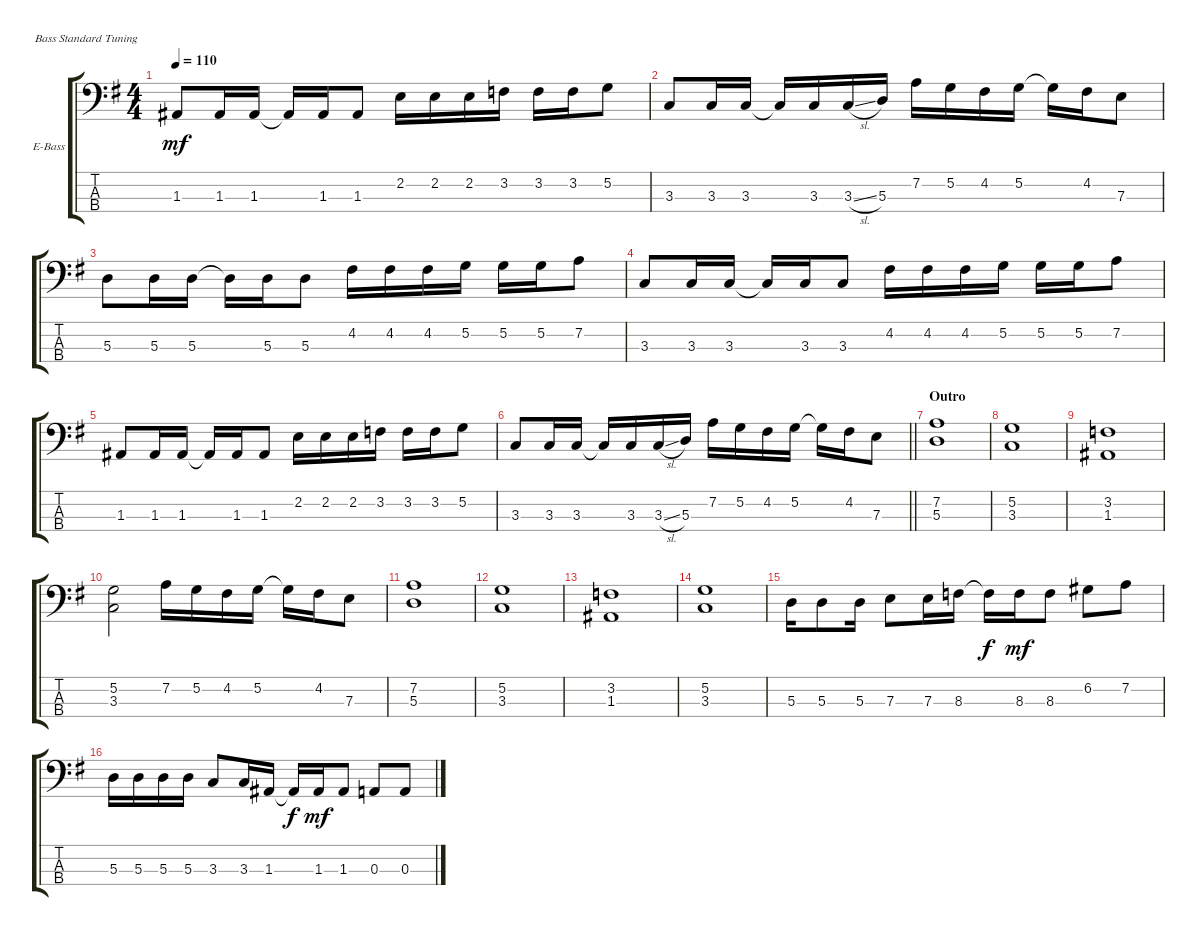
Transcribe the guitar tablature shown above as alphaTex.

\bracketExtendMode groupsimilarinstruments
\firstSystemTrackNameOrientation horizontal
\otherSystemsTrackNameOrientation horizontal
\track ("Бас" "E-Bass") {instrument electricbassfinger}
\staff {score tabs}
\tuning (G2 D2 A1 E1)
\ts (4 4)
\tempo 110
\clef f4
\ks eminor
1.3.8{dy mf} 1.3.16 1.3.16 1.3{t}.16 1.3.16 1.3.8 2.2.16 2.2.16 2.2.16 3.2.16 3.2.16 3.2.16 5.2.8 |
3.3.8 3.3.16 3.3.16 3.3{t}.16 3.3.16 3.3{sl}.16 5.3.16 7.2.16 5.2.16 4.2.16 5.2.16 5.2{t}.16 4.2.16 7.3.8 |
5.3.8 5.3.16 5.3.16 5.3{t}.16 5.3.16 5.3.8 4.2.16 4.2.16 4.2.16 5.2.16 5.2.16 5.2.16 7.2.8 |
3.3.8 3.3.16 3.3.16 3.3{t}.16 3.3.16 3.3.8 4.2.16 4.2.16 4.2.16 5.2.16 5.2.16 5.2.16 7.2.8 |
1.3.8 1.3.16 1.3.16 1.3{t}.16 1.3.16 1.3.8 2.2.16 2.2.16 2.2.16 3.2.16 3.2.16 3.2.16 5.2.8 |
\barLineRight lightlight
3.3.8 3.3.16 3.3.16 3.3{t}.16 3.3.16 3.3{sl}.16 5.3.16 7.2.16 5.2.16 4.2.16 5.2.16 5.2{t}.16 4.2.16 7.3.8 |
\section ("" "Outro")
(7.2 5.3).1 |
(5.2 3.3).1 |
(3.2 1.3).1 |
(5.2 3.3).2 7.2.16 5.2.16 4.2.16 5.2.16 5.2{t}.16 4.2.16 7.3.8 |
(7.2 5.3).1 |
(5.2 3.3).1 |
(3.2 1.3).1 |
(5.2 3.3).1 |
5.3.16 5.3.8 5.3.16 7.3.8 7.3.16 8.3.16 8.3{t}.16{dy f} 8.3.16{dy mf} 8.3.8 6.2.8 7.2.8 |
5.3.16 5.3.16 5.3.16 5.3.16 3.3.8 3.3.16 1.3.16 1.3{t}.16{dy f} 1.3.16{dy mf} 1.3.8 0.3.8 0.3.8
